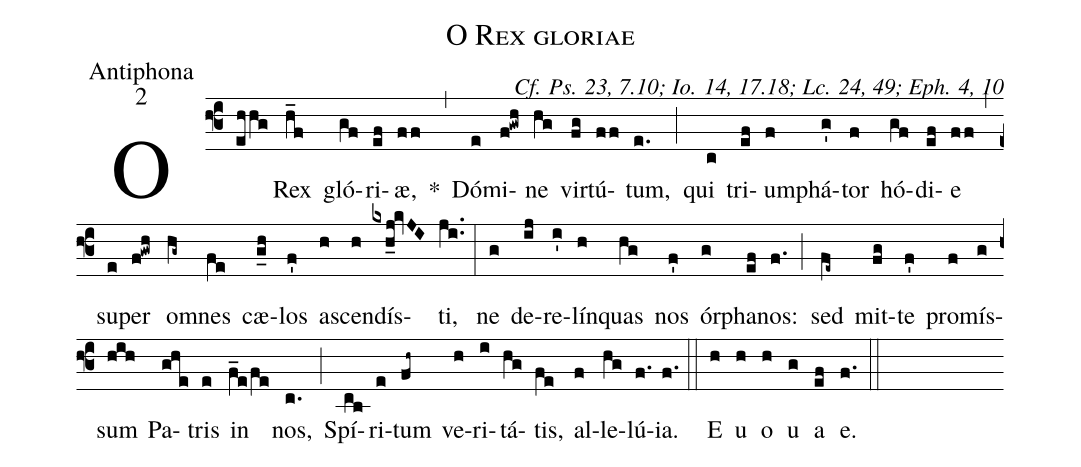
name:O Rex gloriae;
office-part:Antiphona;
mode:2;
commentary:Cf. Ps. 23, 7.10; Io. 14, 17.18; Lc. 24, 49; Eph. 4, 10;
%%
(f3)
O(ehhg) Rex(h_f) gló(gf)ri(ef)æ,(ff) *(,)
Dó(e)mi(f!gwh)ne(hg) vir(fg)tú(ff)tum,(e.) (;)
qui(c) tri(ef)um(f)phá(g')tor(f) hó(gf)di(ef)e(ff) (,)
su(e)per(f!gwh) om(hg~)nes(fe) cæ(g_h)los(f') a(h)scen(h)dís(kxh_j!kvJI)ti,(ji..) (:)
ne(g) de(ij)re(i')lín(h)quas(hg) nos(f') ór(g)pha(ef)nos:(f.) (;)
sed(fe~) mit(fg)te(f') pro(f)mís(g)sum(hih) Pa(ghe)tris(e) in(f_e/fe) nos,(c.) (;)
Spí(cb)ri(e)tum(fh~) ve(h)ri(i)tá(hg)tis,(fe) al(f)le(hg)lú(f.)ia.(f.) (::)
E(h) u(h) o(h) u(g) a(ef) e.(f.) (::)
